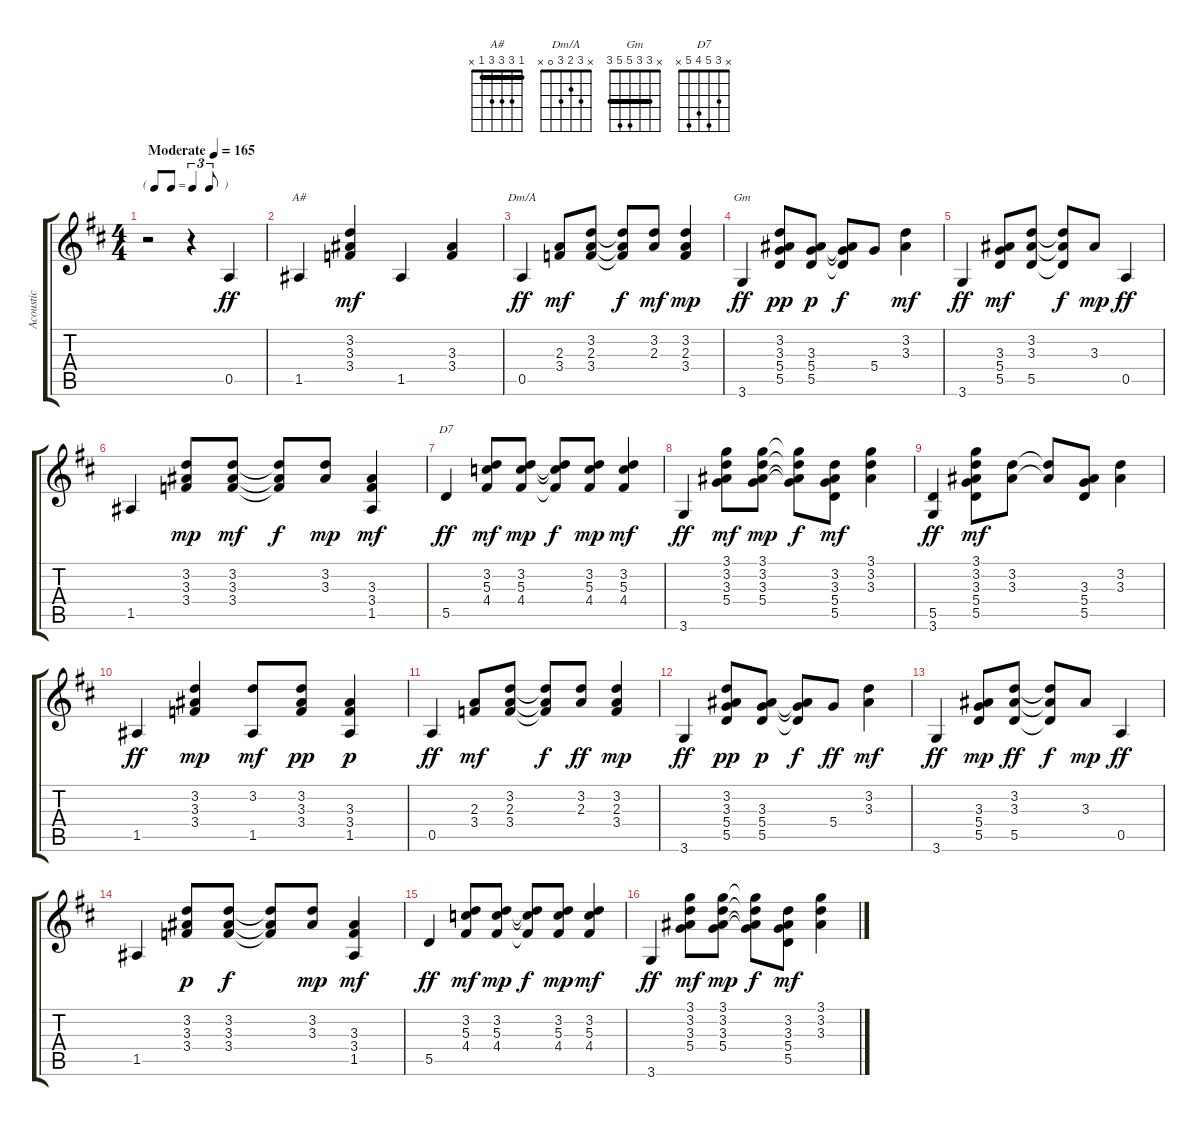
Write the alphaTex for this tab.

\track ("Acoustic" "Acoustic") {instrument acousticguitarsteel}
\staff {score tabs}
\tuning (E4 B3 G3 D3 A2 E2) {hide}
\chord ("A#" 1 3 3 3 1 x) {barre 1}
\chord ("Dm/A" x 3 2 3 0 x)
\chord ("Gm" x 3 3 5 5 3) {barre 3}
\chord ("D7" x 3 5 4 5 x)
\ts (4 4)
\tf triplet8th
\tempo (165 "Moderate")
\clef g2
\ks d
r.2{dy ff instrument acousticguitarsteel} r.4 0.5.4 |
1.5.4{ch "A#"} (3.2 3.3 3.4).4{dy mf} 1.5.4 (3.3 3.4).4 |
0.5.4{ch "Dm/A" dy ff} (2.3 3.4).8{dy mf} (3.2 2.3 3.4).8 (3.2{t} 2.3{t} 3.4{t}).8{dy f} (3.2 2.3).8{dy mf} (3.2 2.3 3.4).4{dy mp} |
3.6.4{ch "Gm" dy ff} (3.2 3.3 5.4 5.5).8{dy pp} (3.3 5.4 5.5).8{dy p} (3.3{t} 5.4{t} 5.5{t}).8{dy f} 5.4.8 (3.2 3.3).4{dy mf} |
3.6.4{dy ff} (3.3 5.4 5.5).8{dy mf} (3.2 3.3 5.5).8 (3.2{t} 3.3{t} 5.5{t}).8{dy f} 3.3.8{dy mp} 0.5.4{dy ff} |
1.5.4 (3.2 3.3 3.4).8{dy mp} (3.2 3.3 3.4).8{dy mf} (3.2{t} 3.3{t} 3.4{t}).8{dy f} (3.2 3.3).8{dy mp} (3.3 3.4 1.5).4{dy mf} |
5.5.4{ch "D7" dy ff} (3.2 5.3 4.4).8{dy mf} (3.2 5.3 4.4).8{dy mp} (3.2{t} 5.3{t} 4.4{t}).8{dy f} (3.2 5.3 4.4).8{dy mp} (3.2 5.3 4.4).4{dy mf} |
3.6.4{dy ff} (3.1 3.2 3.3 5.4).8{dy mf} (3.1 3.2 3.3 5.4).8{dy mp} (3.1{t} 3.2{t} 3.3{t} 5.4{t}).8{dy f} (3.2 3.3 5.4 5.5).8{dy mf} (3.1 3.2 3.3).4 |
(5.5 3.6).4{dy ff} (3.1 3.2 3.3 5.4 5.5).8{dy mf} (3.2 3.3).8 (3.2{t} 3.3{t}).8 (3.3 5.4 5.5).8 (3.2 3.3).4 |
1.5.4{dy ff} (3.2 3.3 3.4).4{dy mp} (3.2 1.5).8{dy mf} (3.2 3.3 3.4).8{dy pp} (3.3 3.4 1.5).4{dy p} |
0.5.4{dy ff} (2.3 3.4).8{dy mf} (3.2 2.3 3.4).8 (3.2{t} 2.3{t} 3.4{t}).8{dy f} (3.2 2.3).8{dy ff} (3.2 2.3 3.4).4{dy mp} |
3.6.4{dy ff} (3.2 3.3 5.4 5.5).8{dy pp} (3.3 5.4 5.5).8{dy p} (3.3{t} 5.4{t} 5.5{t}).8{dy f} 5.4.8{dy ff} (3.2 3.3).4{dy mf} |
3.6.4{dy ff} (3.3 5.4 5.5).8{dy mp} (3.2 3.3 5.5).8{dy ff} (3.2{t} 3.3{t} 5.5{t}).8{dy f} 3.3.8{dy mp} 0.5.4{dy ff} |
1.5.4 (3.2 3.3 3.4).8{dy p} (3.2 3.3 3.4).8{dy f} (3.2{t} 3.3{t} 3.4{t}).8 (3.2 3.3).8{dy mp} (3.3 3.4 1.5).4{dy mf} |
5.5.4{dy ff} (3.2 5.3 4.4).8{dy mf} (3.2 5.3 4.4).8{dy mp} (3.2{t} 5.3{t} 4.4{t}).8{dy f} (3.2 5.3 4.4).8{dy mp} (3.2 5.3 4.4).4{dy mf} |
3.6.4{dy ff} (3.1 3.2 3.3 5.4).8{dy mf} (3.1 3.2 3.3 5.4).8{dy mp} (3.1{t} 3.2{t} 3.3{t} 5.4{t}).8{dy f} (3.2 3.3 5.4 5.5).8{dy mf} (3.1 3.2 3.3).4
